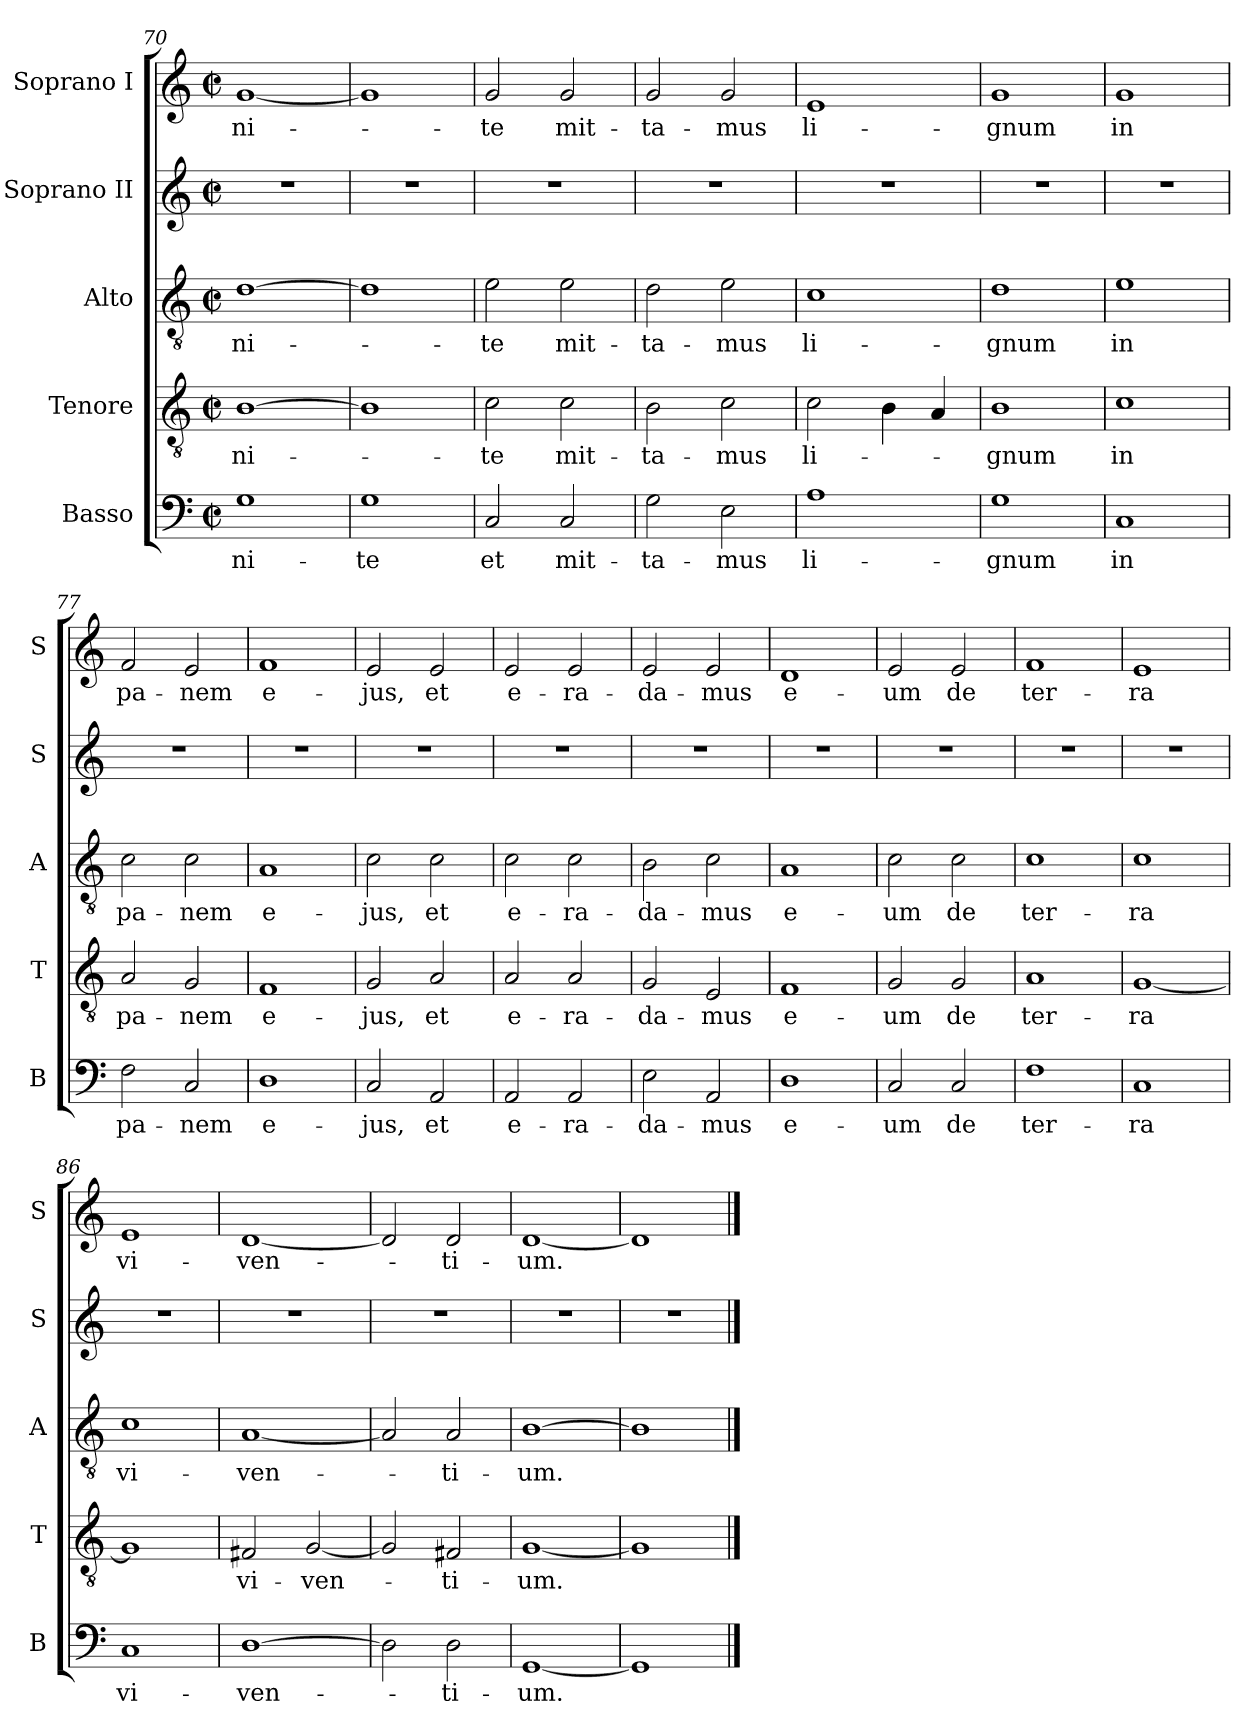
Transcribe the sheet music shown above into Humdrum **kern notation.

**kern	**text	**kern	**text	**kern	**text	**kern	**kern	**text
*part5	*part5	*part4	*part4	*part3	*part3	*part2	*part1	*part1
*staff5	*staff5	*staff4	*staff4	*staff3	*staff3	*staff2	*staff1	*staff1
*I"Basso	*	*I"Tenore	*	*I"Alto	*	*I"Soprano II	*I"Soprano I	*
*I'B	*	*I'T	*	*I'A	*	*I'S	*I'S	*
*clefF4	*	*clefGv2	*	*clefGv2	*	*clefG2	*clefG2	*
*k[]	*	*k[]	*	*k[]	*	*k[]	*k[]	*
*M2/2	*	*M2/2	*	*M2/2	*	*M2/2	*M2/2	*
*met(c|)	*	*met(c|)	*	*met(c|)	*	*met(c|)	*met(c|)	*
=70	=70	=70	=70	=70	=70	=70	=70	=70
1G	-ni-	[1B	-ni-	[1d	-ni-	1r	[1g	-ni-
=71	=71	=71	=71	=71	=71	=71	=71	=71
1G	-te	1B]	.	1d]	.	1r	1g]	.
=72	=72	=72	=72	=72	=72	=72	=72	=72
2C/	et	2c\	-te	2e\	-te	1r	2g/	-te
2C/	mit-	2c\	mit-	2e\	mit-	.	2g/	mit-
=73	=73	=73	=73	=73	=73	=73	=73	=73
2G\	-ta-	2B\	-ta-	2d\	-ta-	1r	2g/	-ta-
2E\	-mus	2c\	-mus	2e\	-mus	.	2g/	-mus
=74	=74	=74	=74	=74	=74	=74	=74	=74
1A	li-	2c\	li-	1c	li-	1r	1e	li-
.	.	4B\	.	.	.	.	.	.
.	.	4A/	.	.	.	.	.	.
=75	=75	=75	=75	=75	=75	=75	=75	=75
1G	-gnum	1B	-gnum	1d	-gnum	1r	1g	-gnum
=76	=76	=76	=76	=76	=76	=76	=76	=76
1C	in	1c	in	1e	in	1r	1g	in
=77	=77	=77	=77	=77	=77	=77	=77	=77
2F\	pa-	2A/	pa-	2c\	pa-	1r	2f/	pa-
2C/	-nem	2G/	-nem	2c\	-nem	.	2e/	-nem
=78	=78	=78	=78	=78	=78	=78	=78	=78
1D	e-	1F	e-	1A	e-	1r	1f	e-
=79	=79	=79	=79	=79	=79	=79	=79	=79
2C/	-jus,	2G/	-jus,	2c\	-jus,	1r	2e/	-jus,
2AA/	et	2A/	et	2c\	et	.	2e/	et
=80	=80	=80	=80	=80	=80	=80	=80	=80
2AA/	e-	2A/	e-	2c\	e-	1r	2e/	e-
2AA/	-ra-	2A/	-ra-	2c\	-ra-	.	2e/	-ra-
=81	=81	=81	=81	=81	=81	=81	=81	=81
2E\	-da-	2G/	-da-	2B\	-da-	1r	2e/	-da-
2AA/	-mus	2E/	-mus	2c\	-mus	.	2e/	-mus
=82	=82	=82	=82	=82	=82	=82	=82	=82
1D	e-	1F	e-	1A	e-	1r	1d	e-
=83	=83	=83	=83	=83	=83	=83	=83	=83
2C/	-um	2G/	-um	2c\	-um	1r	2e/	-um
2C/	de	2G/	de	2c\	de	.	2e/	de
=84	=84	=84	=84	=84	=84	=84	=84	=84
1F	ter-	1A	ter-	1c	ter-	1r	1f	ter-
=85	=85	=85	=85	=85	=85	=85	=85	=85
1C	-ra	[1G	-ra	1c	-ra	1r	1e	-ra
=86	=86	=86	=86	=86	=86	=86	=86	=86
1C	vi-	1G]	.	1c	vi-	1r	1e	vi-
=87	=87	=87	=87	=87	=87	=87	=87	=87
[1D	-ven-	2F#X/	vi-	[1A	-ven-	1r	[1d	-ven-
.	.	[2G/	-ven-	.	.	.	.	.
=88	=88	=88	=88	=88	=88	=88	=88	=88
2D\]	.	2G/]	.	2A/]	.	1r	2d/]	.
2D\	-ti-	2F#X/	-ti-	2A/	-ti-	.	2d/	-ti-
=89	=89	=89	=89	=89	=89	=89	=89	=89
[1GG	-um.	[1G	-um.	[1B	-um.	1r	[1d	-um.
=90	=90	=90	=90	=90	=90	=90	=90	=90
1GG]	.	1G]	.	1B]	.	1r	1d]	.
==	==	==	==	==	==	==	==	==
*-	*-	*-	*-	*-	*-	*-	*-	*-
